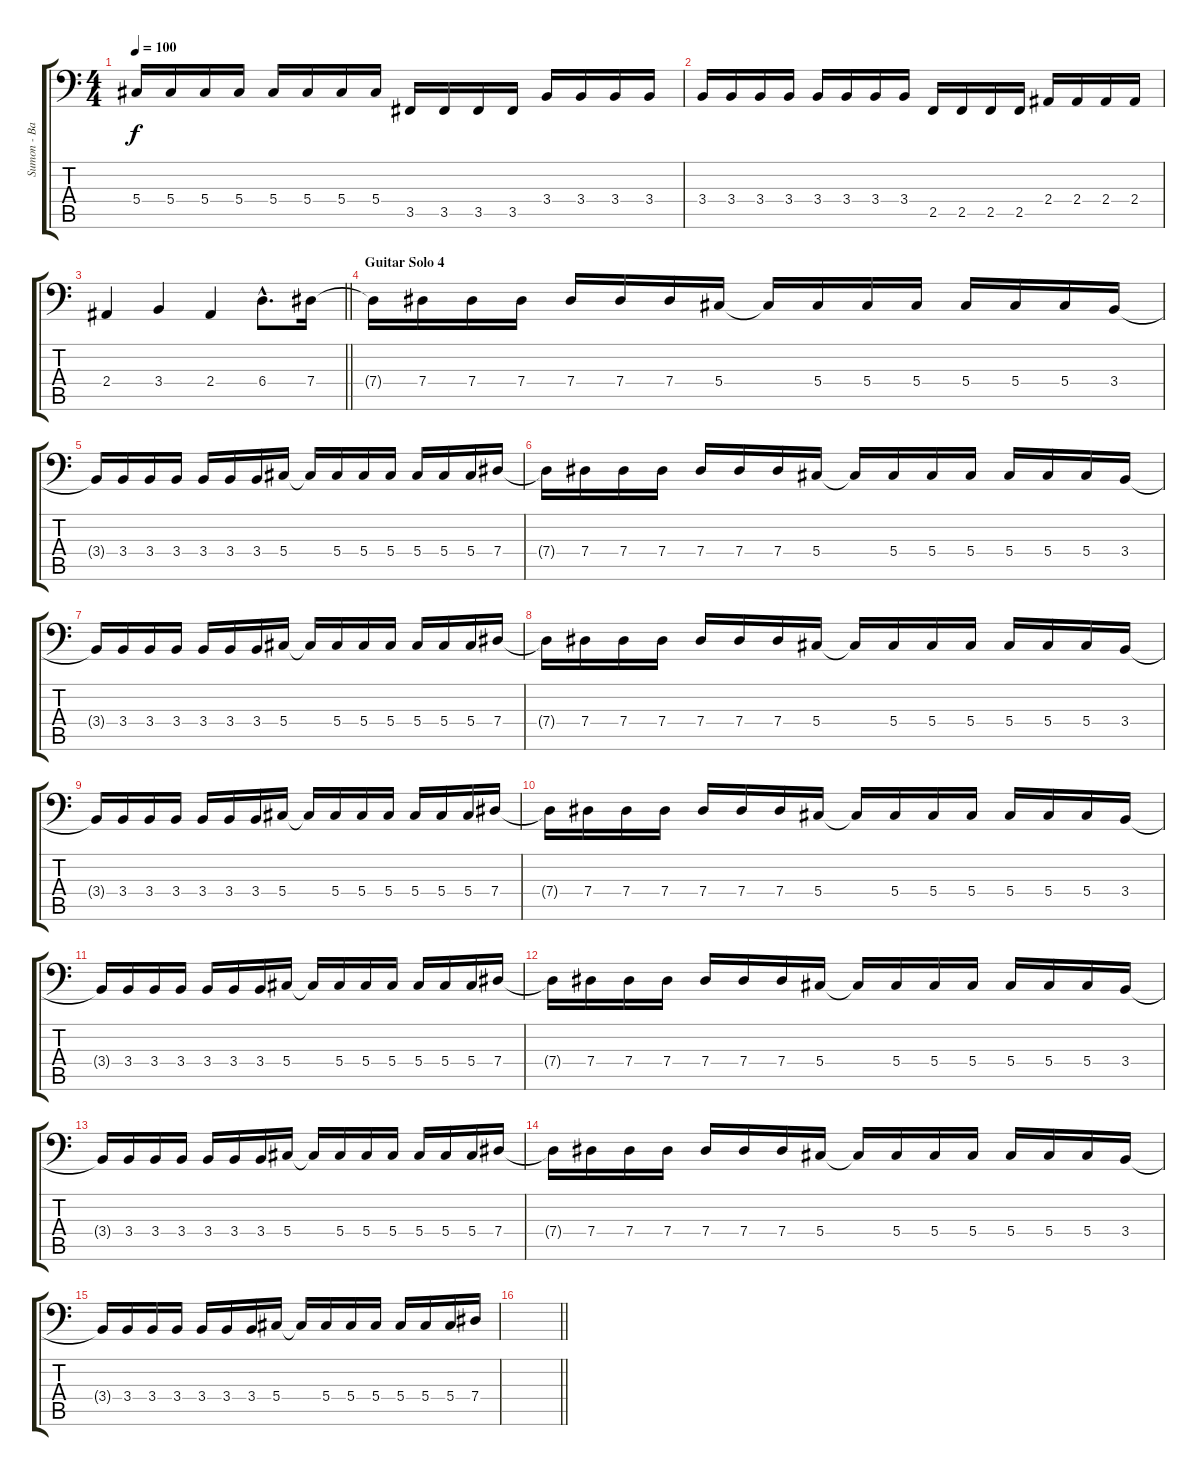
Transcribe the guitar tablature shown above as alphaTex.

\track ("Sumon - Bass" "Sumon - Ba") {instrument electricbassfinger}
\staff {score tabs}
\tuning (B2 Gb2 Db2 Ab1 Eb1 Bb0) {hide}
\ts (4 4)
\tempo 100
\clef f4
\ks c
5.4.16{dy f} 5.4.16 5.4.16 5.4.16 5.4.16 5.4.16 5.4.16 5.4.16 3.5.16 3.5.16 3.5.16 3.5.16 3.4.16 3.4.16 3.4.16 3.4.16 |
3.4.16 3.4.16 3.4.16 3.4.16 3.4.16 3.4.16 3.4.16 3.4.16 2.5.16 2.5.16 2.5.16 2.5.16 2.4.16 2.4.16 2.4.16 2.4.16 |
\barLineRight lightlight
2.4.4 3.4.4 2.4.4 6.4{hac}.8{d} 7.4.16 |
\section ("" "Guitar Solo 4")
7.4{t}.16 7.4.16 7.4.16 7.4.16 7.4.16 7.4.16 7.4.16 5.4.16 5.4{t}.16 5.4.16 5.4.16 5.4.16 5.4.16 5.4.16 5.4.16 3.4.16 |
3.4{t}.16 3.4.16 3.4.16 3.4.16 3.4.16 3.4.16 3.4.16 5.4.16 5.4{t}.16 5.4.16 5.4.16 5.4.16 5.4.16 5.4.16 5.4.16 7.4.16 |
7.4{t}.16 7.4.16 7.4.16 7.4.16 7.4.16 7.4.16 7.4.16 5.4.16 5.4{t}.16 5.4.16 5.4.16 5.4.16 5.4.16 5.4.16 5.4.16 3.4.16 |
3.4{t}.16 3.4.16 3.4.16 3.4.16 3.4.16 3.4.16 3.4.16 5.4.16 5.4{t}.16 5.4.16 5.4.16 5.4.16 5.4.16 5.4.16 5.4.16 7.4.16 |
7.4{t}.16 7.4.16 7.4.16 7.4.16 7.4.16 7.4.16 7.4.16 5.4.16 5.4{t}.16 5.4.16 5.4.16 5.4.16 5.4.16 5.4.16 5.4.16 3.4.16 |
3.4{t}.16 3.4.16 3.4.16 3.4.16 3.4.16 3.4.16 3.4.16 5.4.16 5.4{t}.16 5.4.16 5.4.16 5.4.16 5.4.16 5.4.16 5.4.16 7.4.16 |
7.4{t}.16 7.4.16 7.4.16 7.4.16 7.4.16 7.4.16 7.4.16 5.4.16 5.4{t}.16 5.4.16 5.4.16 5.4.16 5.4.16 5.4.16 5.4.16 3.4.16 |
3.4{t}.16 3.4.16 3.4.16 3.4.16 3.4.16 3.4.16 3.4.16 5.4.16 5.4{t}.16 5.4.16 5.4.16 5.4.16 5.4.16 5.4.16 5.4.16 7.4.16 |
7.4{t}.16 7.4.16 7.4.16 7.4.16 7.4.16 7.4.16 7.4.16 5.4.16 5.4{t}.16 5.4.16 5.4.16 5.4.16 5.4.16 5.4.16 5.4.16 3.4.16 |
3.4{t}.16 3.4.16 3.4.16 3.4.16 3.4.16 3.4.16 3.4.16 5.4.16 5.4{t}.16 5.4.16 5.4.16 5.4.16 5.4.16 5.4.16 5.4.16 7.4.16 |
7.4{t}.16 7.4.16 7.4.16 7.4.16 7.4.16 7.4.16 7.4.16 5.4.16 5.4{t}.16 5.4.16 5.4.16 5.4.16 5.4.16 5.4.16 5.4.16 3.4.16 |
3.4{t}.16 3.4.16 3.4.16 3.4.16 3.4.16 3.4.16 3.4.16 5.4.16 5.4{t}.16 5.4.16 5.4.16 5.4.16 5.4.16 5.4.16 5.4.16 7.4.16 |
\barLineRight lightlight
